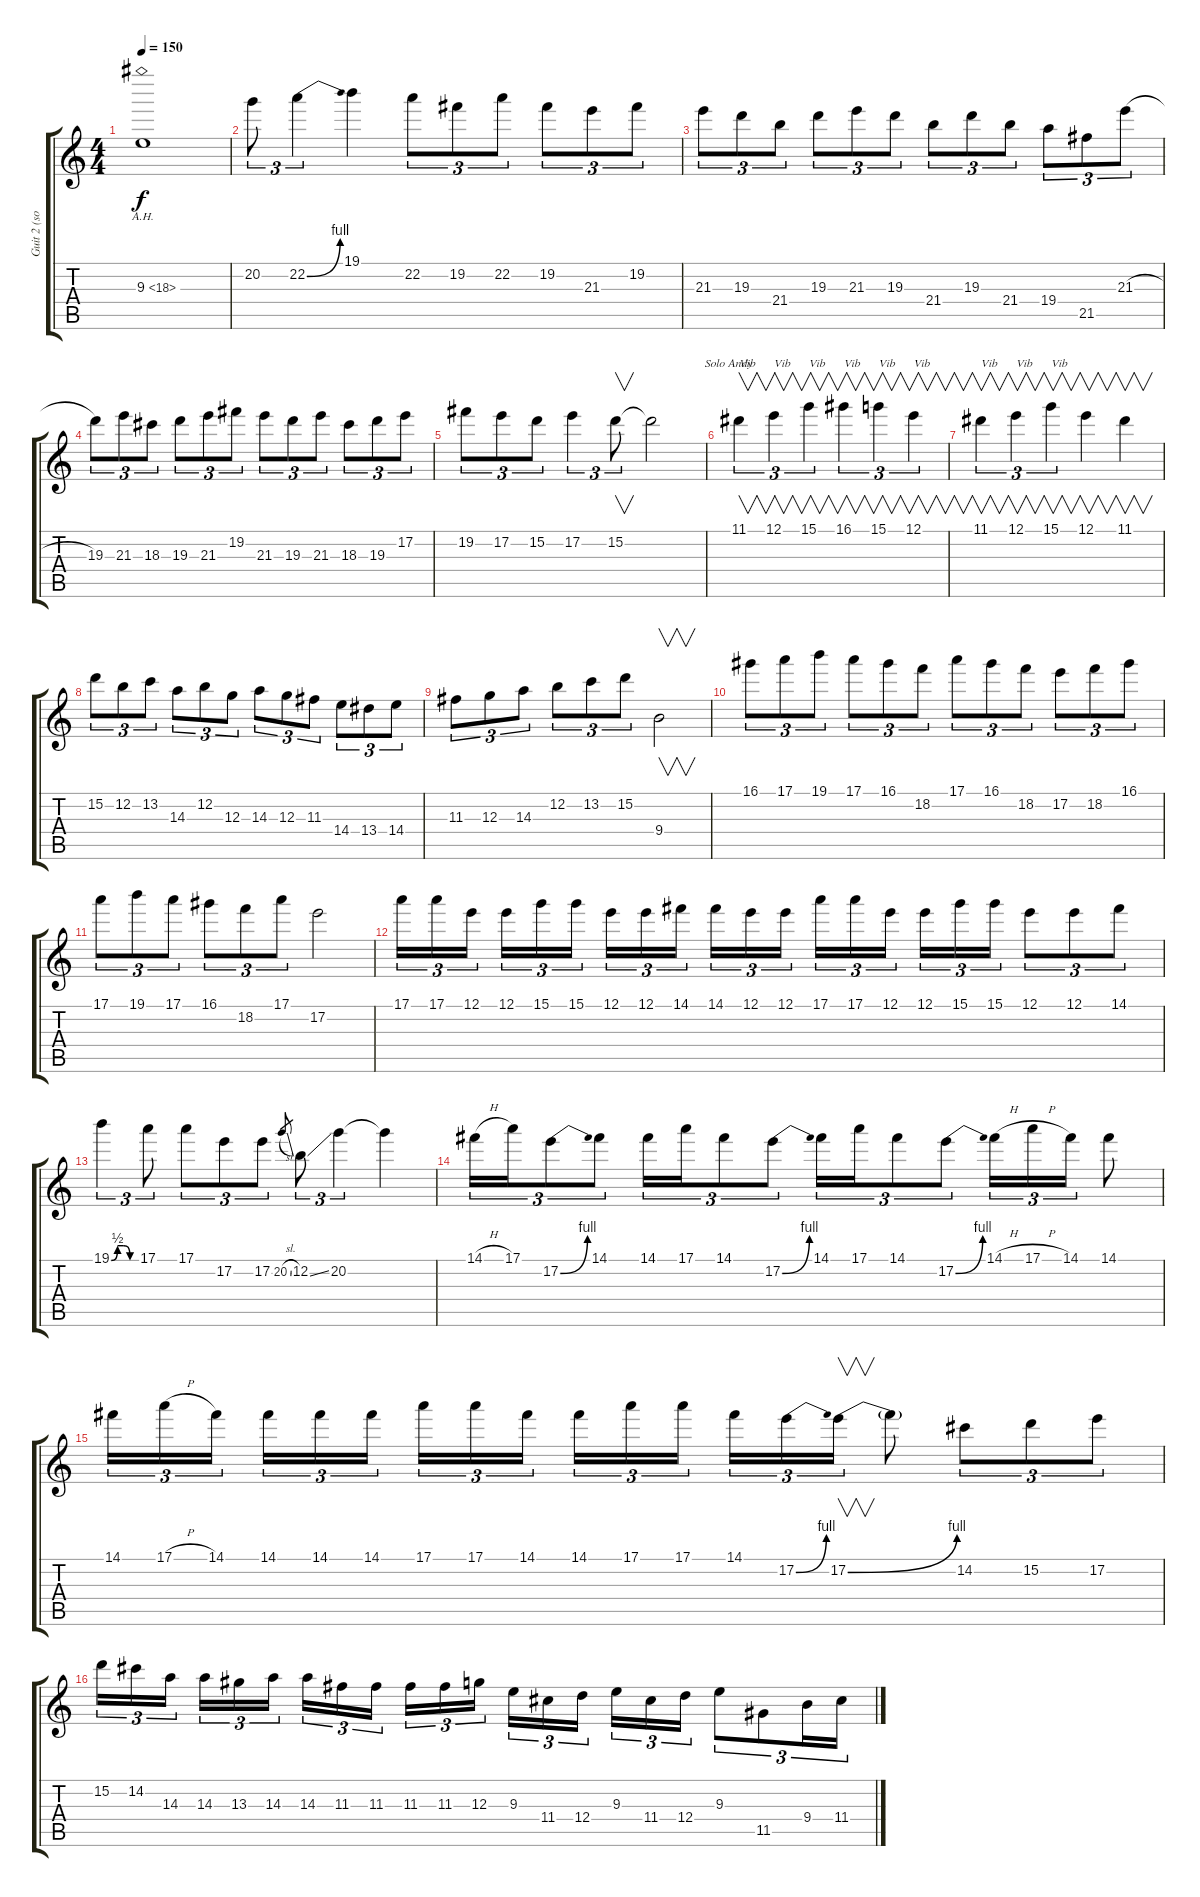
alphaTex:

\track ("Guit 2 (solo)" "Guit 2 (so") {instrument overdrivenguitar}
\staff {score tabs}
\tuning (E4 B3 G3 D3 A2 E2) {hide}
\ts (4 4)
\tempo 150
\clef g2
\ks c
9.3{ah 9}.1{dy f} |
20.2.8{tu (3 2)} 22.2{be (bend 0 0 60 4)}.4{tu (3 2)} 19.1.4 22.2.8{tu (3 2)} 19.2.8{tu (3 2)} 22.2.8{tu (3 2)} 19.2.8{tu (3 2)} 21.3.8{tu (3 2)} 19.2.8{tu (3 2)} |
21.3.8{tu (3 2)} 19.3.8{tu (3 2)} 21.4.8{tu (3 2)} 19.3.8{tu (3 2)} 21.3.8{tu (3 2)} 19.3.8{tu (3 2)} 21.4.8{tu (3 2)} 19.3.8{tu (3 2)} 21.4.8{tu (3 2)} 19.4.8{tu (3 2)} 21.5.8{tu (3 2)} 21.3{h}.8{tu (3 2)} |
19.3.8{tu (3 2)} 21.3.8{tu (3 2)} 18.3.8{tu (3 2)} 19.3.8{tu (3 2)} 21.3.8{tu (3 2)} 19.2.8{tu (3 2)} 21.3.8{tu (3 2)} 19.3.8{tu (3 2)} 21.3.8{tu (3 2)} 18.3.8{tu (3 2)} 19.3.8{tu (3 2)} 17.2.8{tu (3 2)} |
19.2.8{tu (3 2)} 17.2.8{tu (3 2)} 15.2.8{tu (3 2)} 17.2.4{tu (3 2)} 15.2.8{v tu (3 2)} 15.2{t}.2{txt "                  Solo Andy"} |
11.1.4{v tu (3 2) txt "Vib"} 12.1.4{v tu (3 2) txt "Vib"} 15.1.4{v tu (3 2) txt "Vib"} 16.1.4{v tu (3 2) txt "Vib"} 15.1.4{v tu (3 2) txt "Vib"} 12.1.4{v tu (3 2) txt "Vib"} |
11.1.4{v tu (3 2) txt "Vib"} 12.1.4{v tu (3 2) txt "Vib"} 15.1.4{v tu (3 2) txt "Vib"} 12.1.4{v} 11.1.4{v} |
15.2.8{tu (3 2)} 12.2.8{tu (3 2)} 13.2.8{tu (3 2)} 14.3.8{tu (3 2)} 12.2.8{tu (3 2)} 12.3.8{tu (3 2)} 14.3.8{tu (3 2)} 12.3.8{tu (3 2)} 11.3.8{tu (3 2)} 14.4.8{tu (3 2)} 13.4.8{tu (3 2)} 14.4.8{tu (3 2)} |
11.3.8{tu (3 2)} 12.3.8{tu (3 2)} 14.3.8{tu (3 2)} 12.2.8{tu (3 2)} 13.2.8{tu (3 2)} 15.2.8{tu (3 2)} 9.4.2{v} |
16.1.8{tu (3 2)} 17.1.8{tu (3 2)} 19.1.8{tu (3 2)} 17.1.8{tu (3 2)} 16.1.8{tu (3 2)} 18.2.8{tu (3 2)} 17.1.8{tu (3 2)} 16.1.8{tu (3 2)} 18.2.8{tu (3 2)} 17.2.8{tu (3 2)} 18.2.8{tu (3 2)} 16.1.8{tu (3 2)} |
17.1.8{tu (3 2)} 19.1.8{tu (3 2)} 17.1.8{tu (3 2)} 16.1.8{tu (3 2)} 18.2.8{tu (3 2)} 17.1.8{tu (3 2)} 17.2.2 |
17.1.16{tu (3 2)} 17.1.16{tu (3 2)} 12.1.16{tu (3 2)} 12.1.16{tu (3 2)} 15.1.16{tu (3 2)} 15.1.16{tu (3 2)} 12.1.16{tu (3 2)} 12.1.16{tu (3 2)} 14.1.16{tu (3 2)} 14.1.16{tu (3 2)} 12.1.16{tu (3 2)} 12.1.16{tu (3 2)} 17.1.16{tu (3 2)} 17.1.16{tu (3 2)} 12.1.16{tu (3 2)} 12.1.16{tu (3 2)} 15.1.16{tu (3 2)} 15.1.16{tu (3 2)} 12.1.8{tu (3 2)} 12.1.8{tu (3 2)} 14.1.8{tu (3 2)} |
19.1{be (custom 0 0 15 2 30 2 45 0 60 0)}.4{tu (3 2)} 17.1.8{tu (3 2)} 17.1.8{tu (3 2)} 17.2.8{tu (3 2)} 17.2.8{tu (3 2)} 20.2{sl}.8{gr} 12.2{ss}.8{tu (3 2)} 20.2.4{tu (3 2)} 20.2{t}.4 |
14.1{h}.16{tu (3 2)} 17.1.16{tu (3 2)} 17.2{be (bend 0 0 60 4)}.8{tu (3 2)} 14.1.8{tu (3 2)} 14.1.16{tu (3 2)} 17.1.16{tu (3 2)} 14.1.8{tu (3 2)} 17.2{be (bend 0 0 60 4)}.8{tu (3 2)} 14.1.16{tu (3 2)} 17.1.16{tu (3 2)} 14.1.8{tu (3 2)} 17.2{be (bend 0 0 60 4)}.8{tu (3 2)} 14.1{h}.16{tu (3 2)} 17.1{h}.16{tu (3 2)} 14.1.16{tu (3 2)} 14.1.8 |
14.1.16{tu (3 2)} 17.1{h}.16{tu (3 2)} 14.1.16{tu (3 2)} 14.1.16{tu (3 2)} 14.1.16{tu (3 2)} 14.1.16{tu (3 2)} 17.1.16{tu (3 2)} 17.1.16{tu (3 2)} 14.1.16{tu (3 2)} 14.1.16{tu (3 2)} 17.1.16{tu (3 2)} 17.1.16{tu (3 2)} 14.1.16{tu (3 2)} 17.2{be (bend 0 0 60 4)}.16{tu (3 2)} 17.2{be (bend 0 0 60 4)}.16{v tu (3 2)} 17.2{t}.8 14.2.8{tu (3 2)} 15.2.8{tu (3 2)} 17.2.8{tu (3 2)} |
15.2.16{tu (3 2)} 14.2.16{tu (3 2)} 14.3.16{tu (3 2)} 14.3.16{tu (3 2)} 13.3.16{tu (3 2)} 14.3.16{tu (3 2)} 14.3.16{tu (3 2)} 11.3.16{tu (3 2)} 11.3.16{tu (3 2)} 11.3.16{tu (3 2)} 11.3.16{tu (3 2)} 12.3.16{tu (3 2)} 9.3.16{tu (3 2)} 11.4.16{tu (3 2)} 12.4.16{tu (3 2)} 9.3.16{tu (3 2)} 11.4.16{tu (3 2)} 12.4.16{tu (3 2)} 9.3.8{tu (3 2)} 11.5.8{tu (3 2)} 9.4.16{tu (3 2)} 11.4.16{tu (3 2)}
